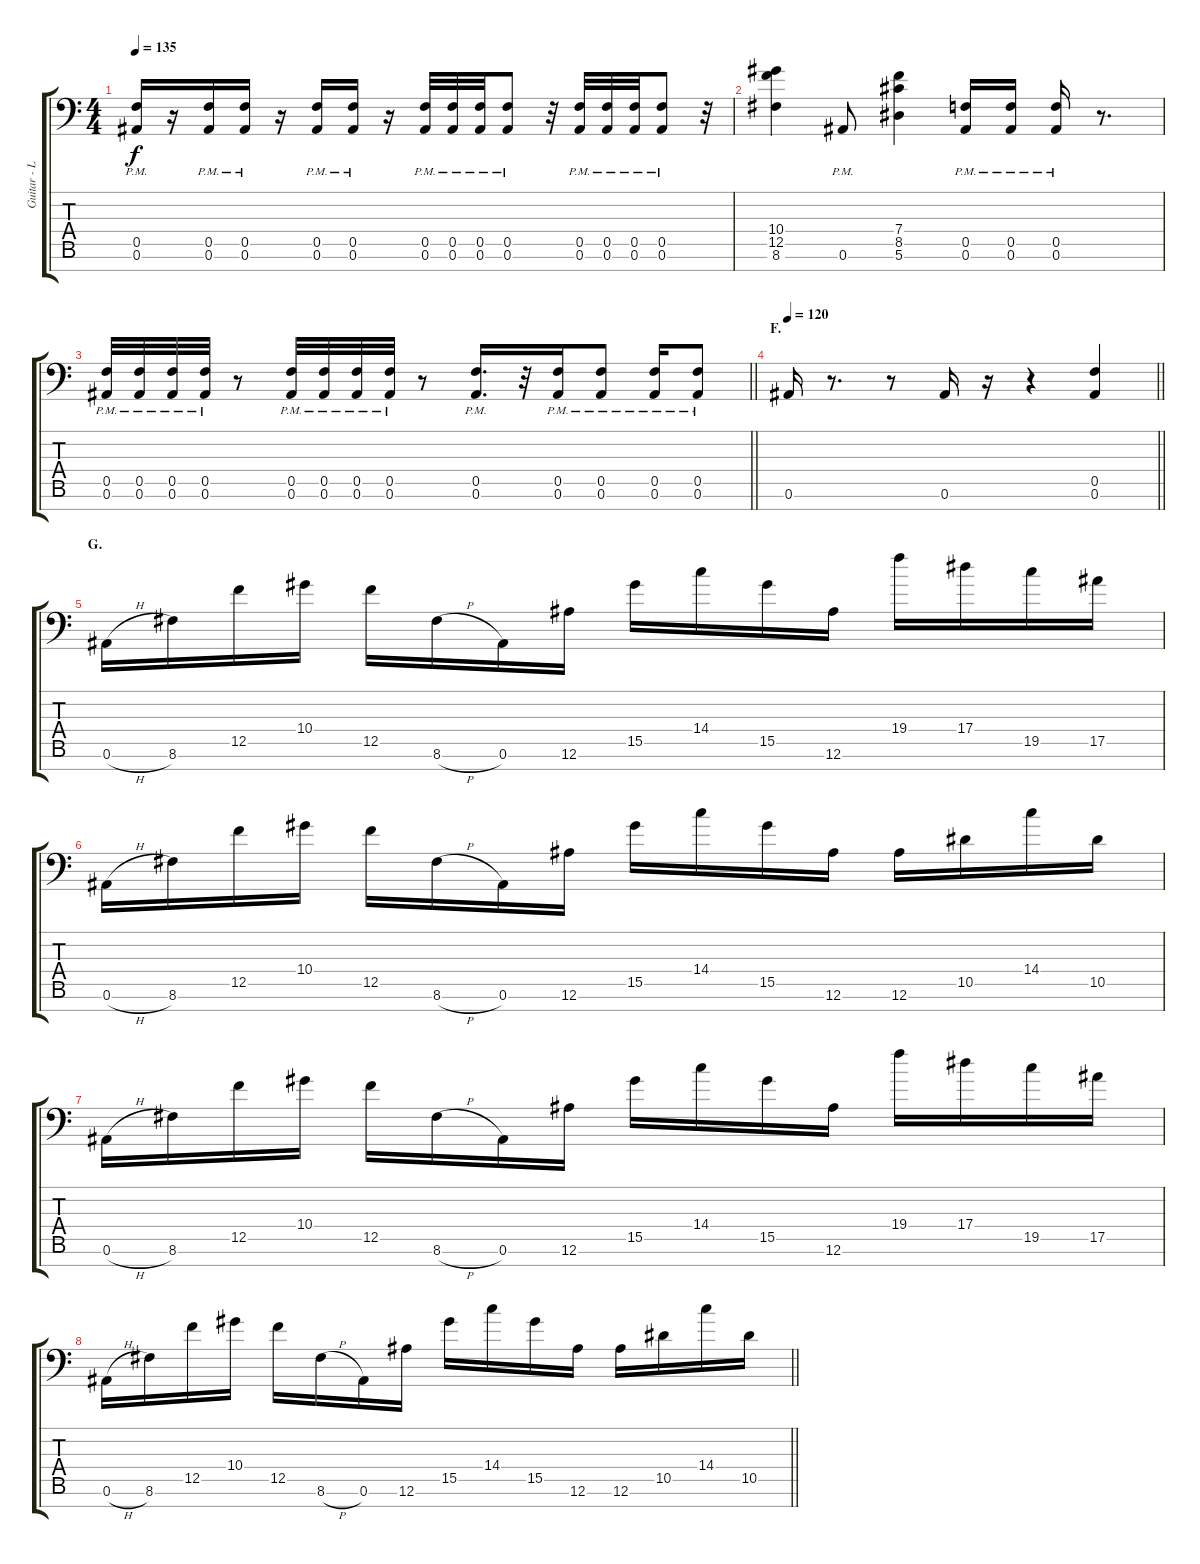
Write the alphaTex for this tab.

\track ("Guitar - Left" "Guitar - L") {instrument distortionguitar}
\staff {score tabs}
\tuning (C4 G3 Eb3 Bb2 F2 Bb1 Ab1) {hide}
\ts (4 4)
\tempo 135
\clef f4
\ks c
(0.5{pm} 0.6{pm}).16{dy f} r.16 (0.5{pm} 0.6{pm}).16 (0.5{pm} 0.6{pm}).16 r.16 (0.5{pm} 0.6{pm}).16 (0.5{pm} 0.6{pm}).16 r.16 (0.5{pm} 0.6{pm}).32 (0.5{pm} 0.6{pm}).32 (0.5{pm} 0.6{pm}).32 (0.5{pm} 0.6{pm}).8 r.32 (0.5{pm} 0.6{pm}).32 (0.5{pm} 0.6{pm}).32 (0.5{pm} 0.6{pm}).32 (0.5{pm} 0.6{pm}).8 r.32 |
(10.4 12.5 8.6).4 0.6{pm}.8 (7.4 8.5 5.6).4 (0.5{pm} 0.6{pm}).16 (0.5{pm} 0.6{pm}).16 (0.5{pm} 0.6{pm}).16 r.8{d} |
\barLineRight lightlight
(0.5{pm} 0.6{pm}).32 (0.5{pm} 0.6{pm}).32 (0.5{pm} 0.6{pm}).32 (0.5{pm} 0.6{pm}).32 r.8 (0.5{pm} 0.6{pm}).32 (0.5{pm} 0.6{pm}).32 (0.5{pm} 0.6{pm}).32 (0.5{pm} 0.6{pm}).32 r.8 (0.5{pm} 0.6{pm}).16{d} r.32 (0.5{pm} 0.6{pm}).16 (0.5{pm} 0.6{pm}).8 (0.5{pm} 0.6{pm}).16 (0.5{pm} 0.6{pm}).8 |
\section ("" "F.")
\tempo 120
\barLineRight lightlight
0.6.16 r.8{d} r.8 0.6.16 r.16 r.4 (0.5 0.6).4 |
\section ("" "G.")
0.6{h}.16 8.6.16 12.5.16 10.4.16 12.5.16 8.6{h}.16 0.6.16 12.6.16 15.5.16 14.4.16 15.5.16 12.6.16 19.4.16 17.4.16 19.5.16 17.5.16 |
0.6{h}.16 8.6.16 12.5.16 10.4.16 12.5.16 8.6{h}.16 0.6.16 12.6.16 15.5.16 14.4.16 15.5.16 12.6.16 12.6.16 10.5.16 14.4.16 10.5.16 |
0.6{h}.16 8.6.16 12.5.16 10.4.16 12.5.16 8.6{h}.16 0.6.16 12.6.16 15.5.16 14.4.16 15.5.16 12.6.16 19.4.16 17.4.16 19.5.16 17.5.16 |
\barLineRight lightlight
0.6{h}.16 8.6.16 12.5.16 10.4.16 12.5.16 8.6{h}.16 0.6.16 12.6.16 15.5.16 14.4.16 15.5.16 12.6.16 12.6.16 10.5.16 14.4.16 10.5.16
